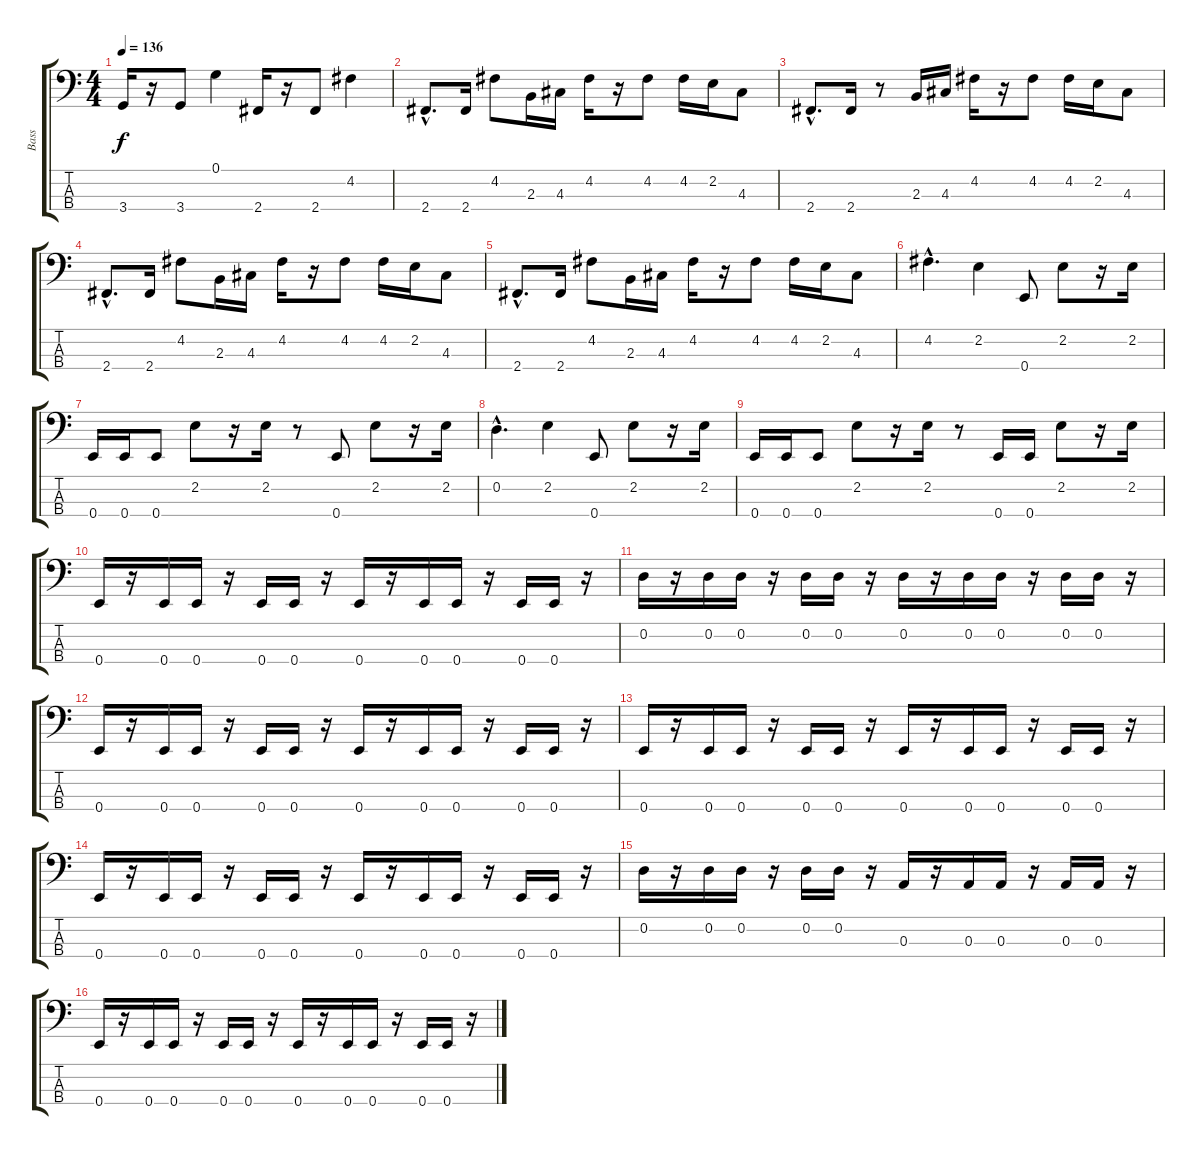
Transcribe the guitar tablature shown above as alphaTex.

\track ("Bass" "Bass") {instrument electricbasspick}
\staff {score tabs}
\tuning (G2 D2 A1 E1) {hide}
\ts (4 4)
\tempo 136
\clef f4
\ks c
3.4.16{dy f} r.16 3.4.8 0.1.4 2.4.16 r.16 2.4.8 4.2.4 |
2.4{hac}.8{d} 2.4.16 4.2.8 2.3.16 4.3.16 4.2.16 r.16 4.2.8 4.2.16 2.2.16 4.3.8 |
2.4{hac}.8{d} 2.4.16 r.8 2.3.16 4.3.16 4.2.16 r.16 4.2.8 4.2.16 2.2.16 4.3.8 |
2.4{hac}.8{d} 2.4.16 4.2.8 2.3.16 4.3.16 4.2.16 r.16 4.2.8 4.2.16 2.2.16 4.3.8 |
2.4{hac}.8{d} 2.4.16 4.2.8 2.3.16 4.3.16 4.2.16 r.16 4.2.8 4.2.16 2.2.16 4.3.8 |
4.2{hac}.4{d} 2.2.4 0.4.8 2.2.8 r.16 2.2.16 |
0.4.16 0.4.16 0.4.8 2.2.8 r.16 2.2.16 r.8 0.4.8 2.2.8 r.16 2.2.16 |
0.2{hac}.4{d} 2.2.4 0.4.8 2.2.8 r.16 2.2.16 |
0.4.16 0.4.16 0.4.8 2.2.8 r.16 2.2.16 r.8 0.4.16 0.4.16 2.2.8 r.16 2.2.16 |
0.4.16 r.16 0.4.16 0.4.16 r.16 0.4.16 0.4.16 r.16 0.4.16 r.16 0.4.16 0.4.16 r.16 0.4.16 0.4.16 r.16 |
0.2.16 r.16 0.2.16 0.2.16 r.16 0.2.16 0.2.16 r.16 0.2.16 r.16 0.2.16 0.2.16 r.16 0.2.16 0.2.16 r.16 |
0.4.16 r.16 0.4.16 0.4.16 r.16 0.4.16 0.4.16 r.16 0.4.16 r.16 0.4.16 0.4.16 r.16 0.4.16 0.4.16 r.16 |
0.4.16 r.16 0.4.16 0.4.16 r.16 0.4.16 0.4.16 r.16 0.4.16 r.16 0.4.16 0.4.16 r.16 0.4.16 0.4.16 r.16 |
0.4.16 r.16 0.4.16 0.4.16 r.16 0.4.16 0.4.16 r.16 0.4.16 r.16 0.4.16 0.4.16 r.16 0.4.16 0.4.16 r.16 |
0.2.16 r.16 0.2.16 0.2.16 r.16 0.2.16 0.2.16 r.16 0.3.16 r.16 0.3.16 0.3.16 r.16 0.3.16 0.3.16 r.16 |
0.4.16 r.16 0.4.16 0.4.16 r.16 0.4.16 0.4.16 r.16 0.4.16 r.16 0.4.16 0.4.16 r.16 0.4.16 0.4.16 r.16
